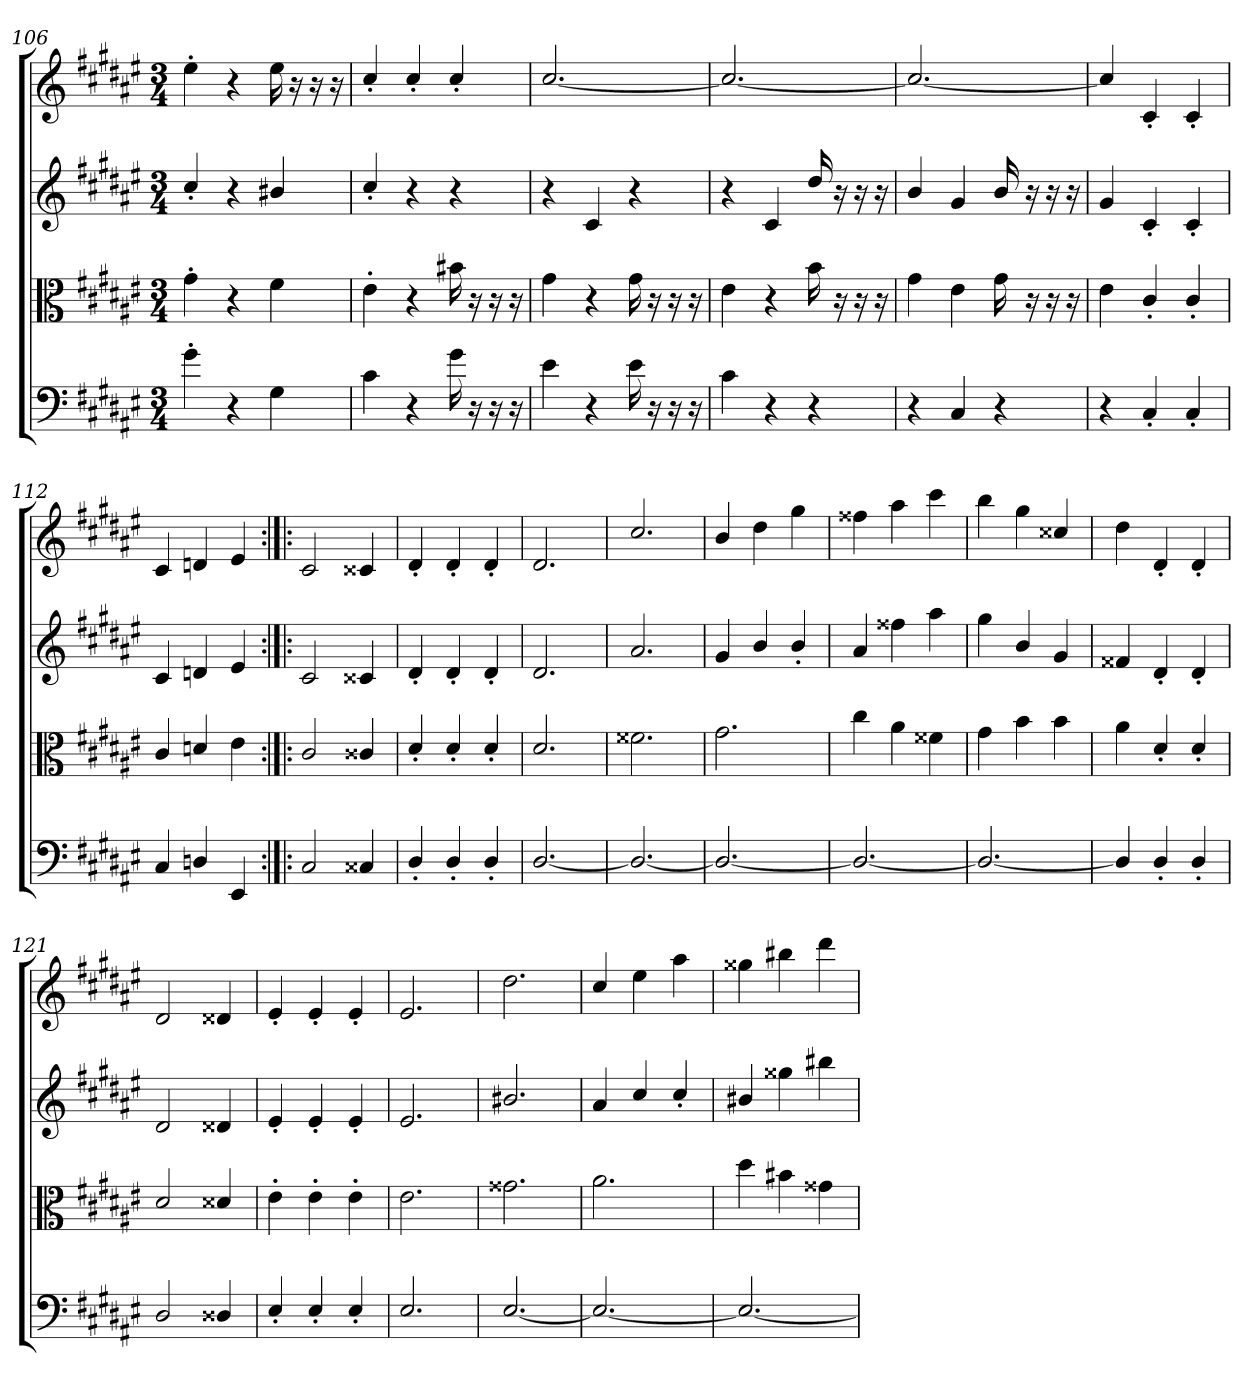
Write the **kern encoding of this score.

**kern	**kern	**kern	**kern
*part4	*part3	*part2	*part1
*staff4	*staff3	*staff2	*staff1
*clefF4	*clefC3	*clefG2	*clefG2
*k[f#c#g#d#a#e#]	*k[f#c#g#d#a#e#]	*k[f#c#g#d#a#e#]	*k[f#c#g#d#a#e#]
*F#:	*F#:	*F#:	*F#:
*M3/4	*M3/4	*M3/4	*M3/4
=106	=106	=106	=106
4g#'\	4g#'\	4cc#'/	4ee#'\
4r	4r	4r	4r
4G#\	4f#\	4b#X/	16ee#\
.	.	.	16r
.	.	.	16r
.	.	.	16r
=107	=107	=107	=107
4c#\	4e#'\	4cc#'/	4cc#'/
4r	4r	4r	4cc#'/
16g#\	16b#X\	4r	4cc#'/
16r	16r	.	.
16r	16r	.	.
16r	16r	.	.
=108	=108	=108	=108
4e#\	4g#\	4r	[2.cc#/
4r	4r	4c#/	.
16e#\	16g#\	4r	.
16r	16r	.	.
16r	16r	.	.
16r	16r	.	.
=109	=109	=109	=109
4c#\	4e#\	4r	2.cc#/_
4r	4r	4c#/	.
4r	16b\	16dd#/	.
.	16r	16r	.
.	16r	16r	.
.	16r	16r	.
=110	=110	=110	=110
4r	4g#\	4b/	2.cc#/_
4C#/	4e#\	4g#/	.
4r	16g#\	16b/	.
.	16r	16r	.
.	16r	16r	.
.	16r	16r	.
=111	=111	=111	=111
4r	4e#\	4g#/	4cc#/]
4C#'/	4c#'/	4c#'/	4c#'/
4C#'/	4c#'/	4c#'/	4c#'/
=112	=112	=112	=112
4C#/	4c#/	4c#/	4c#/
4Dn/	4dn/	4dn/	4dn/
4EE#/	4e#\	4e#/	4e#/
=113:|!|:	=113:|!|:	=113:|!|:	=113:|!|:
2C#/	2c#/	2c#/	2c#/
4C##X/	4c##X/	4c##X/	4c##X/
=114	=114	=114	=114
4D#'/	4d#'/	4d#'/	4d#'/
4D#'/	4d#'/	4d#'/	4d#'/
4D#'/	4d#'/	4d#'/	4d#'/
=115	=115	=115	=115
[2.D#/	2.d#/	2.d#/	2.d#/
=116	=116	=116	=116
2.D#/_	2.f##X\	2.a#/	2.cc#/
=117	=117	=117	=117
2.D#/_	2.g#\	4g#/	4b/
.	.	4b/	4dd#\
.	.	4b'/	4gg#\
=118	=118	=118	=118
2.D#/_	4cc#\	4a#/	4ff##X\
.	4a#\	4ff##X\	4aa#\
.	4f##X\	4aa#\	4ccc#\
=119	=119	=119	=119
2.D#/_	4g#\	4gg#\	4bb\
.	4b\	4b/	4gg#\
.	4b\	4g#/	4cc##X/
=120	=120	=120	=120
4D#/]	4a#\	4f##X/	4dd#\
4D#'/	4d#'/	4d#'/	4d#'/
4D#'/	4d#'/	4d#'/	4d#'/
=121	=121	=121	=121
2D#/	2d#/	2d#/	2d#/
4D##X/	4d##X/	4d##X/	4d##X/
=122	=122	=122	=122
4E#'/	4e#'\	4e#'/	4e#'/
4E#'/	4e#'\	4e#'/	4e#'/
4E#'/	4e#'\	4e#'/	4e#'/
=123	=123	=123	=123
2.E#/	2.e#\	2.e#/	2.e#/
=124	=124	=124	=124
[2.E#/	2.g##X\	2.b#X/	2.dd#\
=125	=125	=125	=125
2.E#/_	2.a#\	4a#/	4cc#/
.	.	4cc#/	4ee#\
.	.	4cc#'/	4aa#\
=126	=126	=126	=126
2.E#/_	4dd#\	4b#X/	4gg##X\
.	4b#X\	4gg##X\	4bb#X\
.	4g##X\	4bb#X\	4ddd#\
=	=	=	=
*-	*-	*-	*-
